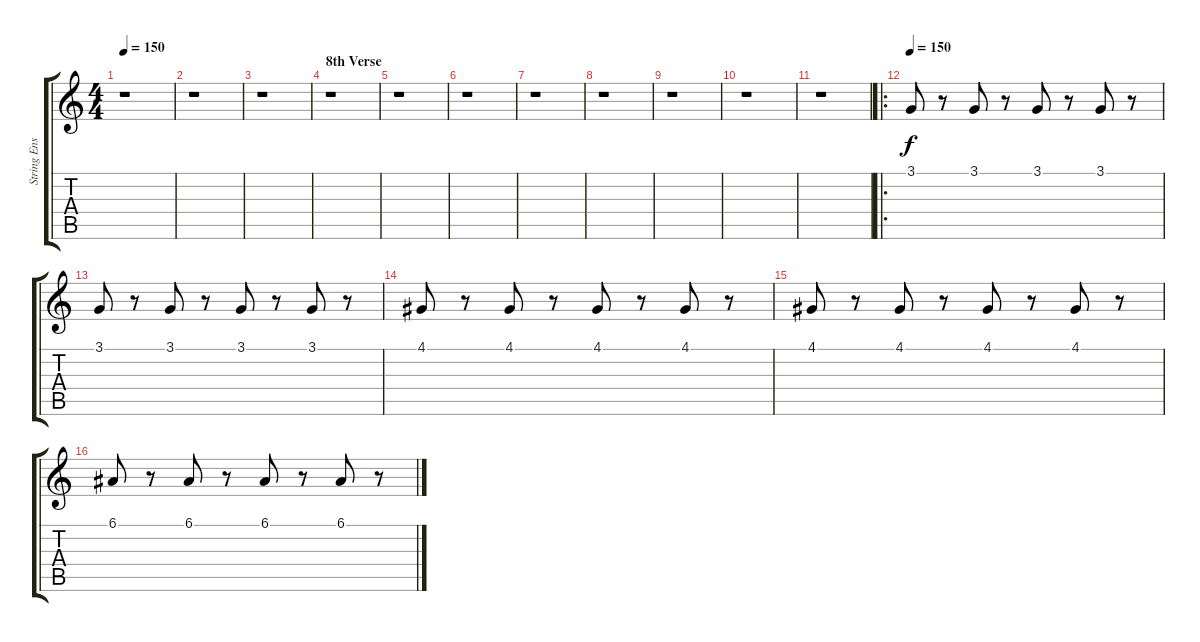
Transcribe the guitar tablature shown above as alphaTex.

\track ("String Ensemble II" "String Ens") {instrument stringensemble1}
\staff {score tabs}
\tuning (E4 B3 G3 D3 A2 E2) {hide}
\ts (4 4)
\tempo 150
\clef g2
\ks c
r.1{dy f} |
r.1 |
r.1 |
\section ("" "8th Verse")
r.1 |
r.1 |
r.1 |
r.1 |
r.1 |
r.1 |
r.1 |
r.1 |
\ro
\tempo 150
3.1.8{volume 10} r.8 3.1.8 r.8 3.1.8 r.8 3.1.8 r.8 |
3.1.8 r.8 3.1.8 r.8 3.1.8 r.8 3.1.8 r.8 |
4.1.8 r.8 4.1.8 r.8 4.1.8 r.8 4.1.8 r.8 |
4.1.8 r.8 4.1.8 r.8 4.1.8 r.8 4.1.8 r.8 |
6.1.8 r.8 6.1.8 r.8 6.1.8 r.8 6.1.8 r.8
